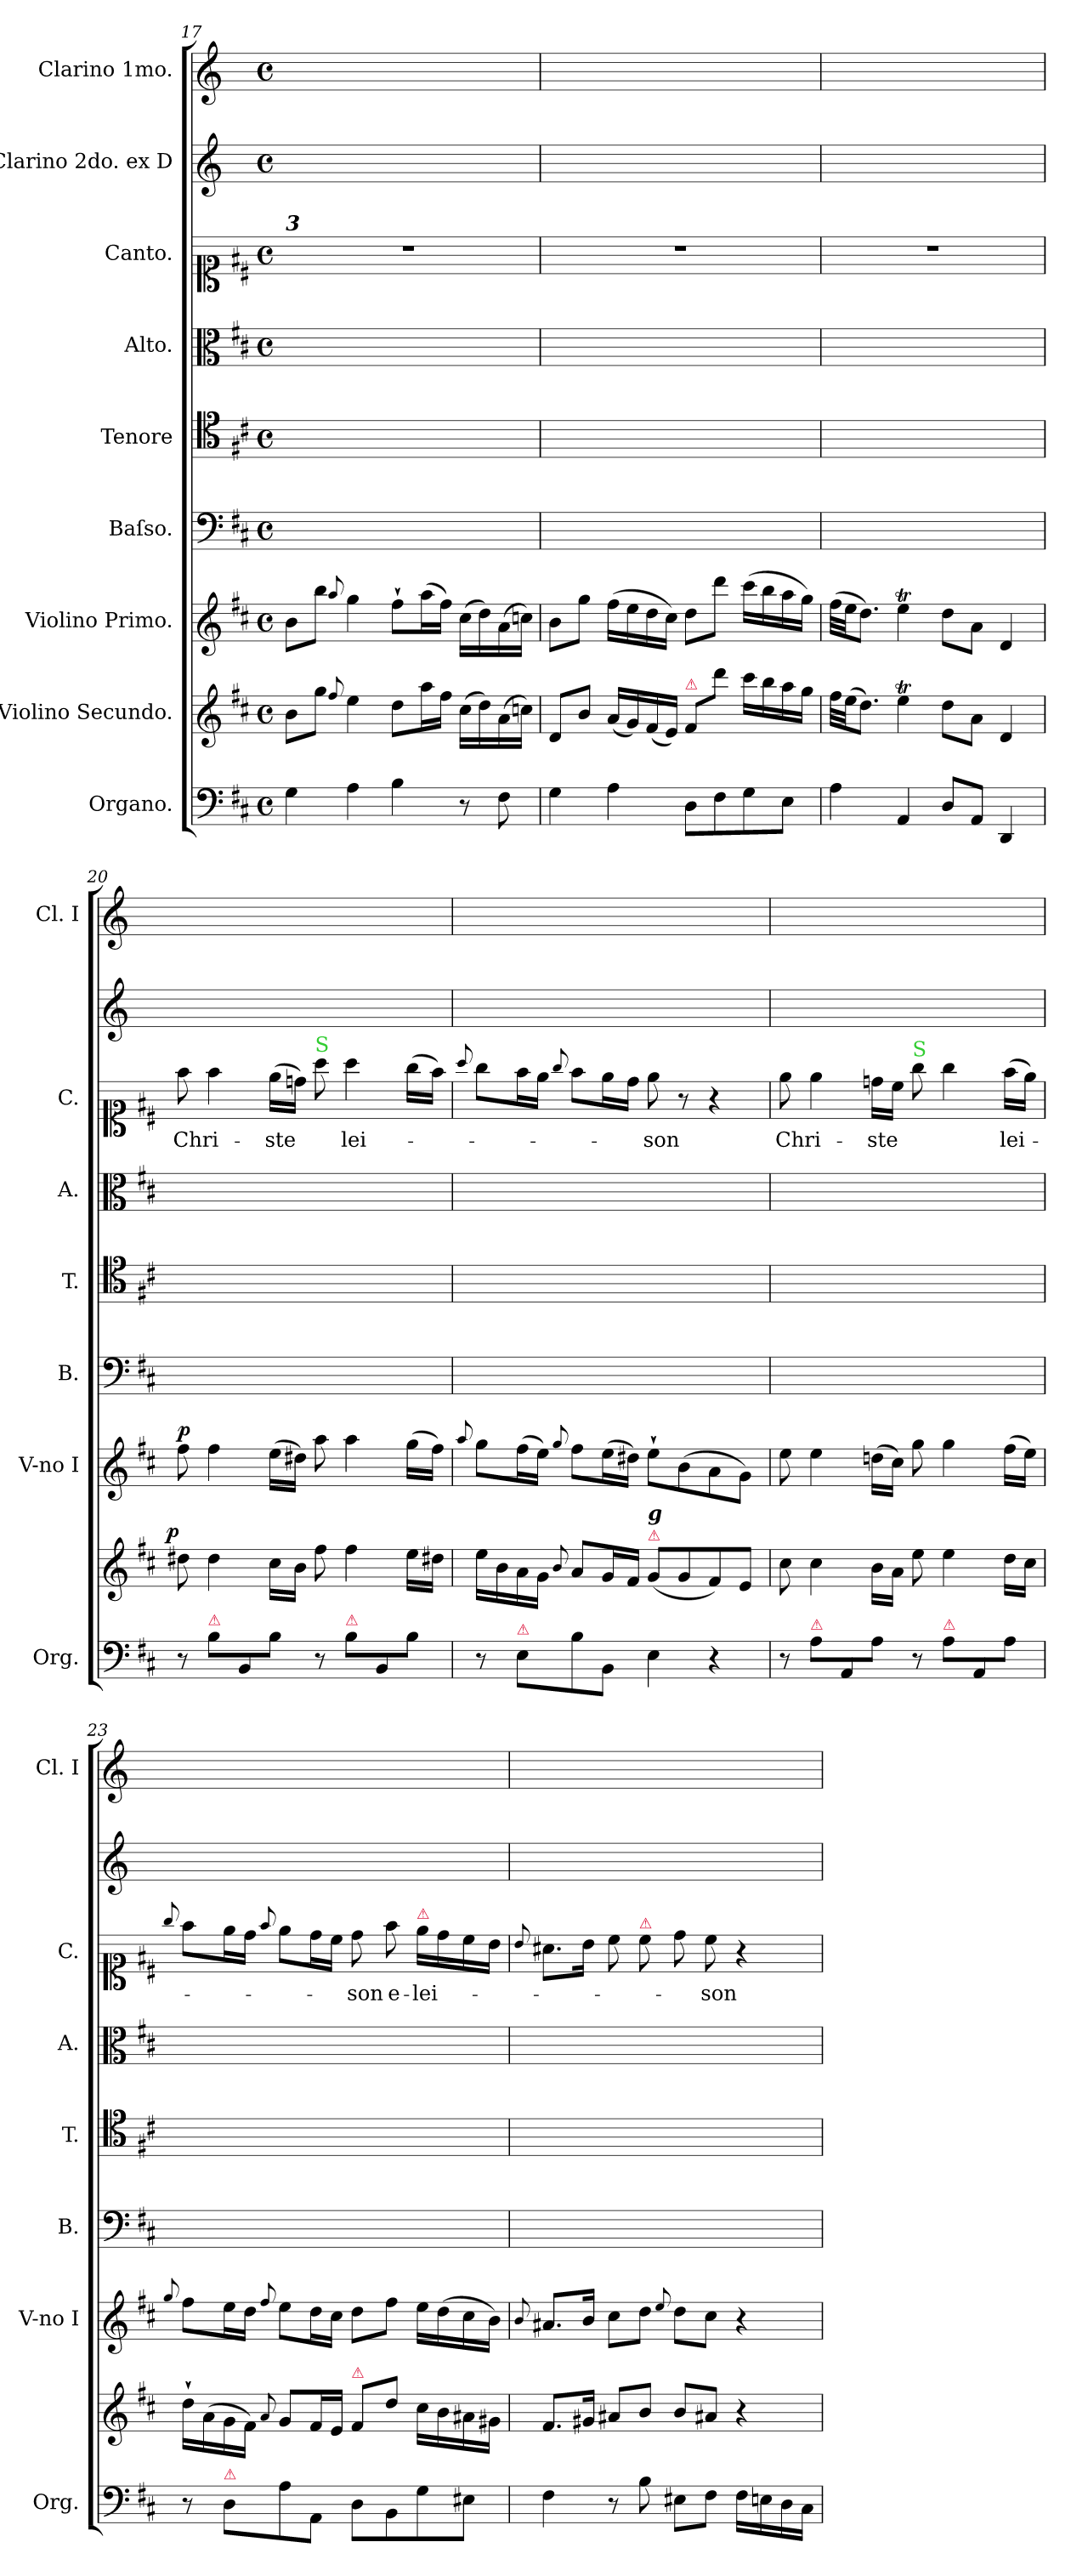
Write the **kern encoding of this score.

**kern	**kern	**dynam	**kern	**dynam	**kern	**kern	**kern	**kern	**text	**kern	**kern
*part9	*part8	*part8	*part7	*part7	*part6	*part5	*part4	*part3	*part3	*part2	*part1
*staff9	*staff8	*staff8	*staff7	*staff7	*staff6	*staff5	*staff4	*staff3	*staff3	*staff2	*staff1
*I"Organo.	*I"Violino Secundo.	*	*I"Violino Primo.	*	*I"Baſso.	*I"Tenore	*I"Alto.	*I"Canto.	*	*I"Clarino 2do. ex D	*I"Clarino 1mo.
*I'Org.	*	*	*I'V-no I	*	*I'B.	*I'T.	*I'A.	*I'C.	*	*	*I'Cl. I
*clefF4	*clefG2	*	*clefG2	*	*clefF4	*clefC4	*clefC3	*clefC1	*	*clefG2	*clefG2
*	*	*	*	*	*	*	*	*	*	*ITrd-1c-2	*ITrd-1c-2
*k[f#c#]	*k[f#c#]	*	*k[f#c#]	*	*k[f#c#]	*k[f#c#]	*k[f#c#]	*k[f#c#]	*	*k[f#c#]	*k[f#c#]
*M4/4	*M4/4	*	*M4/4	*	*M4/4	*M4/4	*M4/4	*M4/4	*	*M4/4	*M4/4
*met(c)	*met(c)	*	*met(c)	*	*met(c)	*met(c)	*met(c)	*met(c)	*	*met(c)	*met(c)
=17	=17	=17	=17	=17	=17	=17	=17	=17	=17	=17	=17
!	!	!	!	!	!	!	!	!LO:TX:a:Bi:t=3	!	!	!
4G\	8b\L	.	8b\L	.	1ryy	1ryy	1ryy	1r	.	1ryy	1ryy
.	8gg\J	.	8bb\J	.	.	.	.	.	.	.	.
.	8qqff#/	.	8qqaa/	.	.	.	.	.	.	.	.
4A\	4ee\	.	4gg\	.	.	.	.	.	.	.	.
4B\	8dd\L	.	8ff#`>\L	.	.	.	.	.	.	.	.
.	16aa\L	.	(>16aa\L	.	.	.	.	.	.	.	.
.	16ff#\JJ	.	16ff#\JJ)	.	.	.	.	.	.	.	.
8r	(>16cc#\LL	.	(>16cc#\LL	.	.	.	.	.	.	.	.
.	16dd\)	.	16dd\)	.	.	.	.	.	.	.	.
8F#\	(>16a\	.	(>16a\	.	.	.	.	.	.	.	.
.	16ccn\JJ)	.	16ccn\JJ)	.	.	.	.	.	.	.	.
=18	=18	=18	=18	=18	=18	=18	=18	=18	=18	=18	=18
4G\	8d/L	.	8b\L	.	1ryy	1ryy	1ryy	1r	.	1ryy	1ryy
.	8b/J	.	8gg\J	.	.	.	.	.	.	.	.
4A\	(<16a/LL	.	(>16ff#\LL	.	.	.	.	.	.	.	.
.	16g/)	.	16ee\	.	.	.	.	.	.	.	.
.	(<16f#/	.	16dd\	.	.	.	.	.	.	.	.
.	16e/JJ)	.	16cc#\JJ)	.	.	.	.	.	.	.	.
!	!LO:TX:a:color=crimson:t=⚠	!	!	!	!	!	!	!	!	!	!
8D\L	8f#/L	.	8dd\L	.	.	.	.	.	.	.	.
8F#\	8ddd\J	.	8ddd\J	.	.	.	.	.	.	.	.
8G\	16ccc#\LL	.	(>16ccc#\LL	.	.	.	.	.	.	.	.
.	16bb\	.	16bb\	.	.	.	.	.	.	.	.
8E\J	16aa\	.	16aa\	.	.	.	.	.	.	.	.
.	16gg\JJ	.	16gg\JJ)	.	.	.	.	.	.	.	.
=19	=19	=19	=19	=19	=19	=19	=19	=19	=19	=19	=19
4A\	32ff#\LLL	.	(>32ff#\LLL	.	1ryy	1ryy	1ryy	1r	.	1ryy	1ryy
.	(>32ee\JJ	.	32ee\JJ	.	.	.	.	.	.	.	.
.	8.dd\J)	.	8.dd\J)	.	.	.	.	.	.	.	.
4AA/	4eeT\	.	4eeT\	.	.	.	.	.	.	.	.
8D/L	8dd\L	.	8dd\L	.	.	.	.	.	.	.	.
8AA/J	8a\J	.	8a\J	.	.	.	.	.	.	.	.
4DD/	4d/	.	4d/	.	.	.	.	.	.	.	.
=20	=20	=20	=20	=20	=20	=20	=20	=20	=20	=20	=20
!	!	!LO:DY:a:rj	!	!LO:DY:a	!	!	!	!	!	!	!
8r	8dd#X\	p	8ff#\	p	1ryy	1ryy	1ryy	8ff#\	Chri-	1ryy	1ryy
!LO:TX:a:color=crimson:t=⚠	!	!	!	!	!	!	!	!	!	!	!
8B\L	4dd#\	.	4ff#\	.	.	.	.	4ff#\	.	.	.
8BB/	.	.	.	.	.	.	.	.	.	.	.
8B\J	16cc#\LL	.	(>16ee\LL	.	.	.	.	(>16ee\LL	-ste	.	.
.	16b\JJ	.	16dd#X\JJ)	.	.	.	.	16ddn\JJ)	.	.	.
!	!	!	!	!	!	!	!	!LO:TX:a:color=limegreen:t=S	!	!	!
8r	8ff#\	.	8aa\	.	.	.	.	8aa\	.	.	.
!LO:TX:a:color=crimson:t=⚠	!	!	!	!	!	!	!	!	!	!	!
8B\L	4ff#\	.	4aa\	.	.	.	.	4aa\	-lei-	.	.
8BB/	.	.	.	.	.	.	.	.	.	.	.
8B\J	16ee\LL	.	(>16gg\LL	.	.	.	.	(>16gg\LL	.	.	.
.	16dd#X\JJ	.	16ff#\JJ)	.	.	.	.	16ff#\JJ)	.	.	.
=21	=21	=21	=21	=21	=21	=21	=21	=21	=21	=21	=21
.	.	.	8qqaa/	.	.	.	.	8qqaa/	.	.	.
8r	16ee\LL	.	8gg\L	.	1ryy	1ryy	1ryy	8gg\L	.	1ryy	1ryy
.	16b\	.	.	.	.	.	.	.	.	.	.
!LO:TX:a:color=crimson:t=⚠	!	!	!	!	!	!	!	!	!	!	!
8E\L	16a\	.	(>16ff#\L	.	.	.	.	16ff#\L	.	.	.
.	16g\JJ	.	16ee\JJ)	.	.	.	.	16ee\JJ	.	.	.
.	8qqb/	.	8qqgg/	.	.	.	.	8qqgg/	.	.	.
8B\	8a/L	.	8ff#\L	.	.	.	.	8ff#\L	.	.	.
8BB/J	16g/L	.	(>16ee\L	.	.	.	.	16ee\L	.	.	.
.	16f#/JJ	.	16dd#X\JJ)	.	.	.	.	16dd\JJ	.	.	.
!	!LO:TX:a:color=crimson:t=⚠	!	!	!	!	!	!	!	!	!	!
!	!LO:TX:a:Bi:t=g	!	!	!	!	!	!	!	!	!	!
4E\	(<8g/L	.	8ee`>\L	.	.	.	.	8ee\	-son	.	.
.	8g/	.	(>8b\	.	.	.	.	8r	.	.	.
4r	8f#/)	.	8a\	.	.	.	.	4r	.	.	.
.	8e/J	.	8g\J)	.	.	.	.	.	.	.	.
=22	=22	=22	=22	=22	=22	=22	=22	=22	=22	=22	=22
8r	8cc#\	.	8ee\	.	1ryy	1ryy	1ryy	8ee\	Chri-	1ryy	1ryy
!LO:TX:a:color=crimson:t=⚠	!	!	!	!	!	!	!	!	!	!	!
8A\L	4cc#\	.	4ee\	.	.	.	.	4ee\	.	.	.
8AA/	.	.	.	.	.	.	.	.	.	.	.
8A\J	16b\LL	.	(>16ddn\LL	.	.	.	.	16ddn\LL	-ste	.	.
.	16a\JJ	.	16cc#\JJ)	.	.	.	.	16cc#\JJ	.	.	.
!	!	!	!	!	!	!	!	!LO:TX:a:color=limegreen:t=S	!	!	!
8r	8ee\	.	8gg\	.	.	.	.	8gg\	.	.	.
!LO:TX:a:color=crimson:t=⚠	!	!	!	!	!	!	!	!	!	!	!
8A\L	4ee\	.	4gg\	.	.	.	.	4gg\	.	.	.
8AA/	.	.	.	.	.	.	.	.	.	.	.
8A\J	16dd\LL	.	(>16ff#\LL	.	.	.	.	(>16ff#\LL	-lei-	.	.
.	16cc#\JJ	.	16ee\JJ)	.	.	.	.	16ee\JJ)	.	.	.
=23	=23	=23	=23	=23	=23	=23	=23	=23	=23	=23	=23
.	.	.	8qqgg/	.	.	.	.	8qqgg/	.	.	.
8r	16dd`>\LL	.	8ff#\L	.	1ryy	1ryy	1ryy	8ff#\L	.	1ryy	1ryy
.	(>16a\	.	.	.	.	.	.	.	.	.	.
!LO:TX:a:color=crimson:t=⚠	!	!	!	!	!	!	!	!	!	!	!
8D\L	16g\	.	16ee\L	.	.	.	.	16ee\L	.	.	.
.	16f#\JJ)	.	16dd\JJ	.	.	.	.	16dd\JJ	.	.	.
.	8qqa/	.	8qqff#/	.	.	.	.	8qqff#/	.	.	.
8A\	8g/L	.	8ee\L	.	.	.	.	8ee\L	.	.	.
8AA/J	16f#/L	.	16dd\L	.	.	.	.	16dd\L	.	.	.
.	16e/JJ	.	16cc#\JJ	.	.	.	.	16cc#\JJ	.	.	.
!	!LO:TX:a:color=crimson:t=⚠	!	!	!	!	!	!	!	!	!	!
8D\L	8f#/L	.	8dd\L	.	.	.	.	8dd\	-son	.	.
8BB\	8dd\J	.	8ff#\J	.	.	.	.	8ff#\	e-	.	.
!	!	!	!	!	!	!	!	!LO:TX:a:color=crimson:t=⚠	!	!	!
8G\	16cc#\LL	.	16ee\LL	.	.	.	.	16ee\LL	-lei-	.	.
.	16b\	.	(>16dd\	.	.	.	.	16dd\	.	.	.
8E#X\J	16a#X\	.	16cc#\	.	.	.	.	16cc#\	.	.	.
.	16g#X\JJ	.	16b\JJ)	.	.	.	.	16b\JJ	.	.	.
=24	=24	=24	=24	=24	=24	=24	=24	=24	=24	=24	=24
.	.	.	8qqb/	.	.	.	.	8qqb/	.	.	.
4F#\	8.f#/L	.	8.a#X/L	.	1ryy	1ryy	1ryy	8.a#X\L	.	1ryy	1ryy
.	16g#X/Jk	.	16b/Jk	.	.	.	.	16b\Jk	.	.	.
8r	8a#X/L	.	8cc#\L	.	.	.	.	8cc#\	.	.	.
!	!	!	!	!	!	!	!	!LO:TX:a:color=crimson:t=⚠	!	!	!
8B\	8b/J	.	8dd\J	.	.	.	.	8cc#\	.	.	.
.	.	.	8qqee/	.	.	.	.	.	.	.	.
8E#X\L	8b/L	.	8dd\L	.	.	.	.	8dd\	.	.	.
8F#\J	8a#X/J	.	8cc#\J	.	.	.	.	8cc#\	-son	.	.
16F#\LL	4r	.	4r	.	.	.	.	4r	.	.	.
16En\	.	.	.	.	.	.	.	.	.	.	.
16D\	.	.	.	.	.	.	.	.	.	.	.
16C#\JJ	.	.	.	.	.	.	.	.	.	.	.
=	=	=	=	=	=	=	=	=	=	=	=
*-	*-	*-	*-	*-	*-	*-	*-	*-	*-	*-	*-
